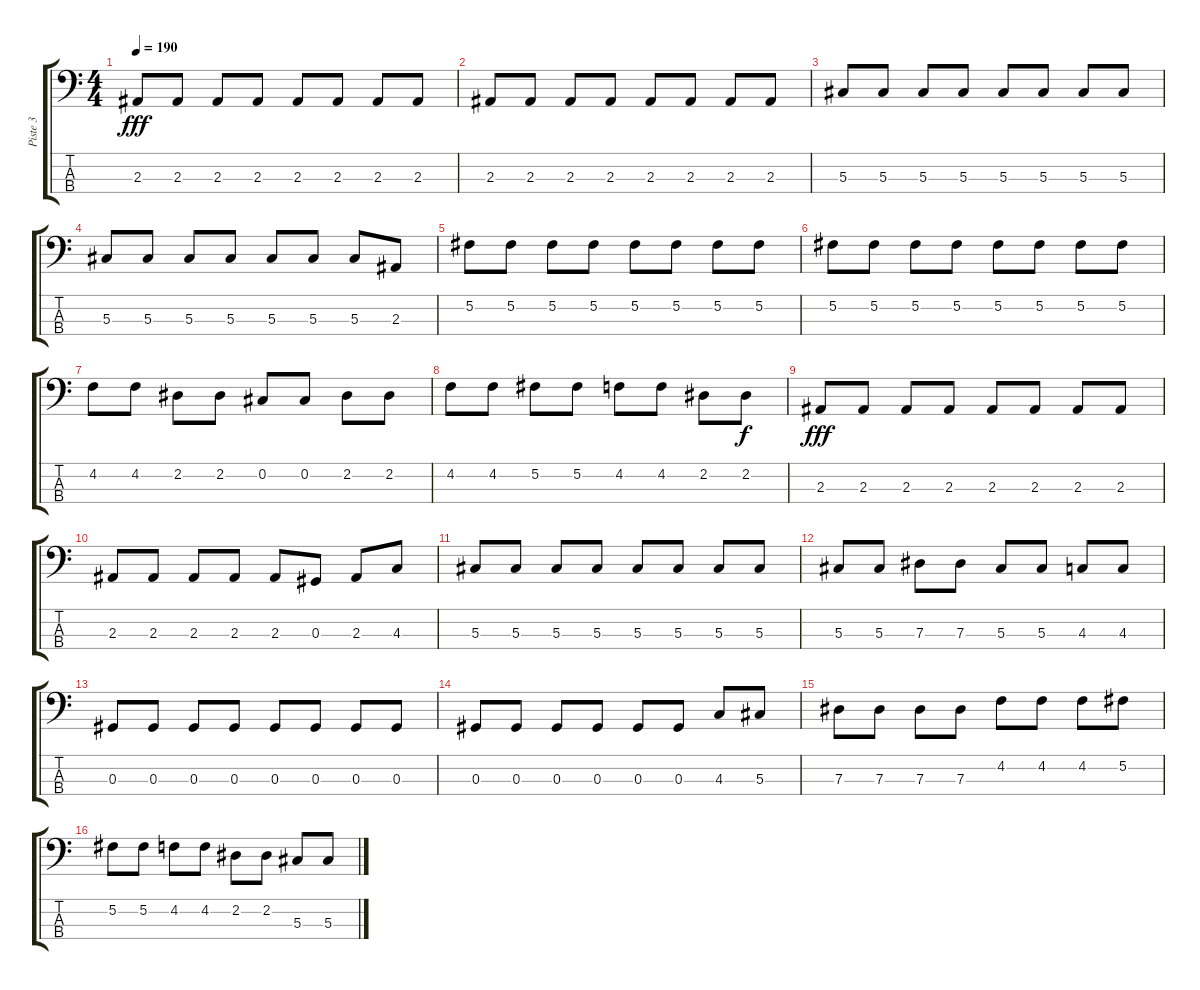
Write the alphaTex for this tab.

\track ("Piste 3" "Piste 3") {instrument electricbasspick}
\staff {score tabs}
\tuning (Gb2 Db2 Ab1 Eb1) {hide}
\ts (4 4)
\tempo 190
\clef f4
\ks c
2.3.8{dy fff} 2.3.8 2.3.8 2.3.8 2.3.8 2.3.8 2.3.8 2.3.8 |
2.3.8 2.3.8 2.3.8 2.3.8 2.3.8 2.3.8 2.3.8 2.3.8 |
5.3.8 5.3.8 5.3.8 5.3.8 5.3.8 5.3.8 5.3.8 5.3.8 |
5.3.8 5.3.8 5.3.8 5.3.8 5.3.8 5.3.8 5.3.8 2.3.8 |
5.2.8 5.2.8 5.2.8 5.2.8 5.2.8 5.2.8 5.2.8 5.2.8 |
5.2.8 5.2.8 5.2.8 5.2.8 5.2.8 5.2.8 5.2.8 5.2.8 |
4.2.8 4.2.8 2.2.8 2.2.8 0.2.8 0.2.8 2.2.8 2.2.8 |
4.2.8 4.2.8 5.2.8 5.2.8 4.2.8 4.2.8 2.2.8 2.2.8{dy f} |
2.3.8{dy fff} 2.3.8 2.3.8 2.3.8 2.3.8 2.3.8 2.3.8 2.3.8 |
2.3.8 2.3.8 2.3.8 2.3.8 2.3.8 0.3.8 2.3.8 4.3.8 |
5.3.8 5.3.8 5.3.8 5.3.8 5.3.8 5.3.8 5.3.8 5.3.8 |
5.3.8 5.3.8 7.3.8 7.3.8 5.3.8 5.3.8 4.3.8 4.3.8 |
0.3.8 0.3.8 0.3.8 0.3.8 0.3.8 0.3.8 0.3.8 0.3.8 |
0.3.8 0.3.8 0.3.8 0.3.8 0.3.8 0.3.8 4.3.8 5.3.8 |
7.3.8 7.3.8 7.3.8 7.3.8 4.2.8 4.2.8 4.2.8 5.2.8 |
5.2.8 5.2.8 4.2.8 4.2.8 2.2.8 2.2.8 5.3.8 5.3.8
